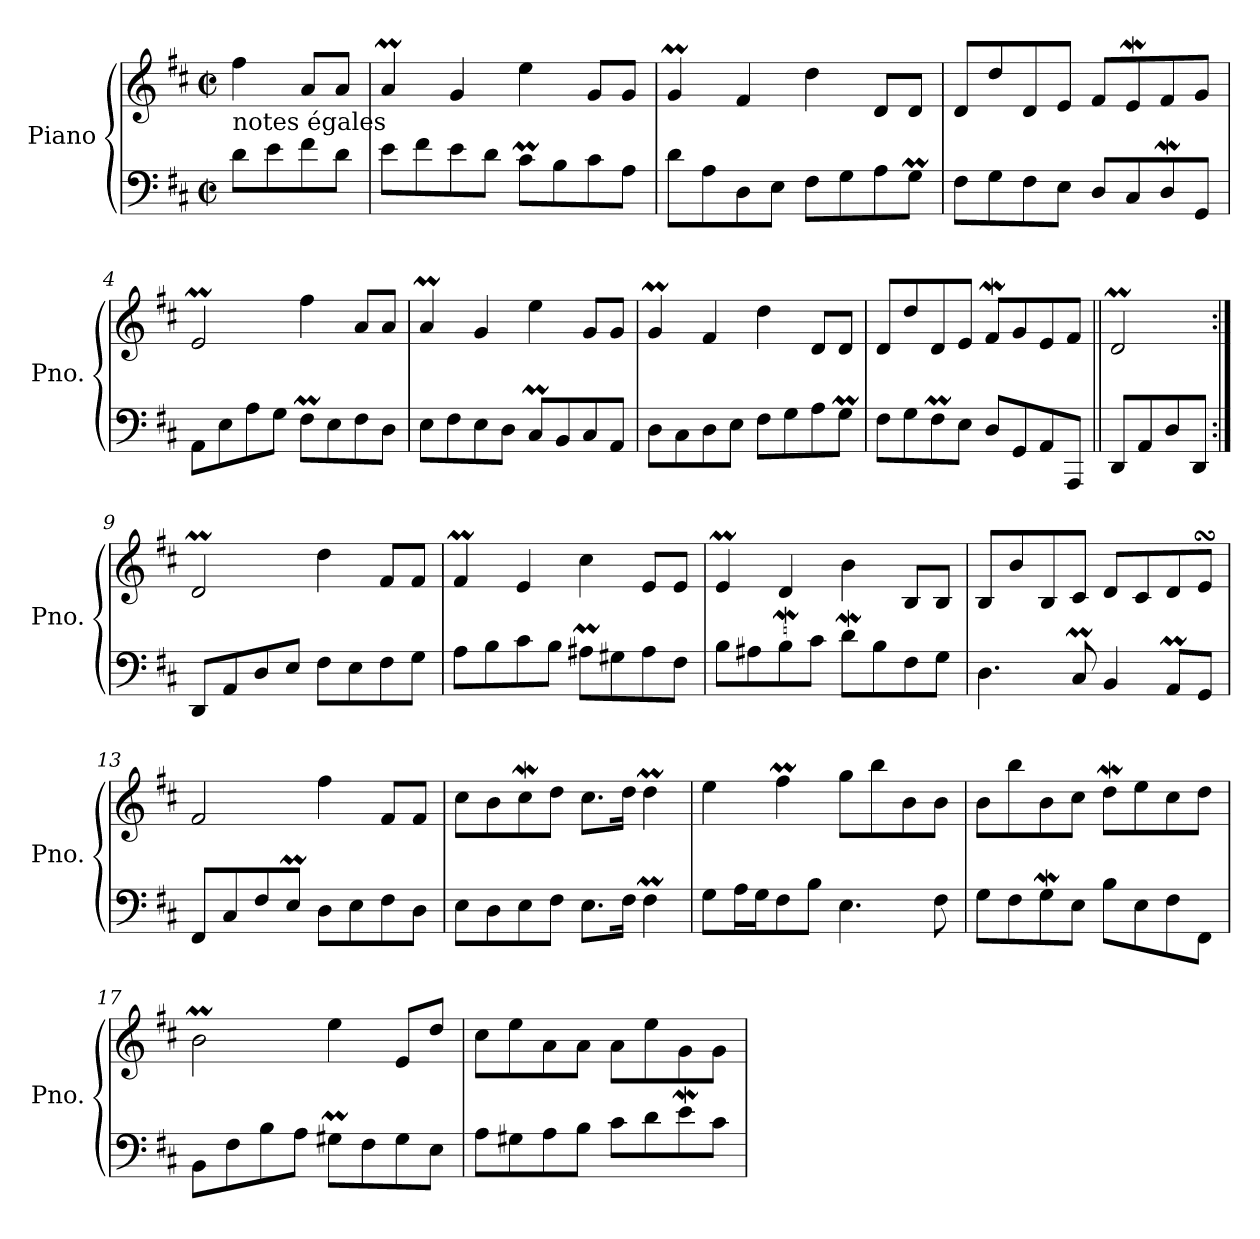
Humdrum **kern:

**kern	**kern
*part1	*part1
*staff2	*staff1
*I"Piano	*
*I'Pno.	*
*clefF4	*clefG2
*k[f#c#]	*k[f#c#]
*M2/2	*M2/2
*met(c|)	*met(c|)
=	=
!LO:TX:a:t=notes égales	!
8d\L	4ff#\
8e\	.
8f#\	8a/L
8d\J	8a/J
=1	=1
8e\L	4aM/
8f#\	.
8e\	4g/
8d\J	.
8c#m\L	4ee\
8B\	.
8c#\	8g/L
8A\J	8g/J
=2	=2
8d\L	4gM/
8A\	.
8D\	4f#/
8E\J	.
8F#\L	4dd\
8G\	.
8A\	8d/L
8GM\J	8d/J
=3	=3
8F#\L	8d/L
8G\	8dd/
8F#\	8d/
8E\J	8e/J
8D/L	8f#/L
8C#/	8eW/
8Dw/	8f#/
8GG/J	8g/J
!!LO:LB:g=z
=4	=4
8AA\L	2eM/
8E\	.
8A\	.
8G\J	.
8F#m\L	4ff#\
8E\	.
8F#\	8a/L
8D\J	8a/J
=5	=5
8E\L	4aM/
8F#\	.
8E\	4g/
8D\J	.
8C#m/L	4ee\
8BB/	.
8C#/	8g/L
8AA/J	8g/J
=6	=6
8D\L	4gM/
8C#\	.
8D\	4f#/
8E\J	.
8F#\L	4dd\
8G\	.
8A\	8d/L
8GM\J	8d/J
=7	=7
8F#\L	8d/L
8G\	8dd/
8F#m\	8d/
8E\J	8e/J
8D/L	8f#W/L
8GG/	8g/
8AA/	8e/
8AAA/J	8f#/J
!!LO:LB:g=z
=8||	=8||
8DD/L	2dM/
8AA/	.
8D/	.
8DD/J	.
=9:|!	=9:|!
8DD/L	2dM/
8AA/	.
8D/	.
8E/J	.
8F#\L	4dd\
8E\	.
8F#\	8f#/L
8G\J	8f#/J
=10	=10
8A\L	4f#m/
8B\	.
8c#\	4e/
8B\J	.
8A#Xm\L	4cc#\
8G#X\	.
8A#\	8e/L
8F#\J	8e/J
=11	=11
8B\L	4eM/
8A#X\	.
8BW\	4d/
8c#\J	.
8dw\L	4b\
8B\	.
8F#\	8B/L
8G\J	8B/J
!!LO:LB:g=z
=12	=12
4.D\	8B/L
.	8b/
.	8B/
8C#m/	8c#/J
4BB/	8d/L
.	8c#/
8AAM/L	8d/
8GG/J	8esSSS/J
=13	=13
8FF#/L	2f#/
8C#/	.
8F#/	.
8EM/J	.
8D\L	4ff#\
8E\	.
8F#\	8f#/L
8D\J	8f#/J
=14	=14
8E\L	8cc#\L
8D\	8b\
8E\	8cc#W\
8F#\J	8dd\J
8.E\L	8.cc#\L
16F#\Jk	16dd\Jk
4F#m\	4ddM\
=15	=15
8G\L	4ee\
16A\L	.
16G\J	.
8F#\	4ff#m\
8B\J	.
4.E\	8gg\L
.	8bb\
.	8b\
8F#\	8b\J
!!LO:PB:g=z
=16	=16
8G\L	8b\L
8F#\	8bb\
8Gw\	8b\
8E\J	8cc#\J
8B\L	8ddw\L
8E\	8ee\
8F#\	8cc#\
8FF#\J	8dd\J
=17	=17
8BB\L	2bM\
8F#\	.
8B\	.
8A\J	.
8G#Xm\L	4ee\
8F#\	.
8G#\	8e/L
8E\J	8dd/J
=18	=18
8A\L	8cc#\L
8G#X\	8ee\
8A\	8a\
8B\J	8a\J
8c#\L	8a\L
8d\	8ee\
8eW\	8g\
8c#\J	8g\J
=	=
*-	*-
